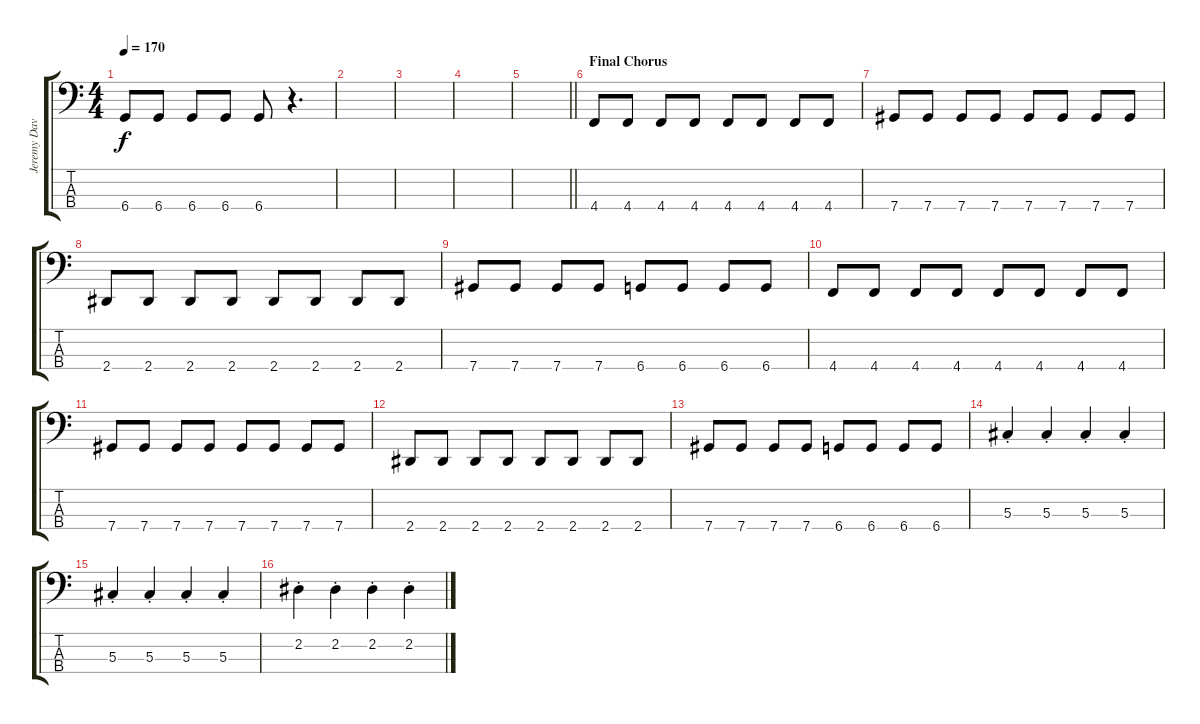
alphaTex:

\track ("Jeremy Davis (Bass)" "Jeremy Dav") {instrument electricbassfinger}
\staff {score tabs}
\tuning (Gb2 Db2 Ab1 Db1) {hide}
\ts (4 4)
\tempo 170
\clef f4
\ks c
6.4.8{dy f} 6.4.8 6.4.8 6.4.8 6.4.8 r.4{d} |
|
|
|
\barLineRight lightlight
|
\section ("" "Final Chorus")
4.4.8 4.4.8 4.4.8 4.4.8 4.4.8 4.4.8 4.4.8 4.4.8 |
7.4.8 7.4.8 7.4.8 7.4.8 7.4.8 7.4.8 7.4.8 7.4.8 |
2.4.8 2.4.8 2.4.8 2.4.8 2.4.8 2.4.8 2.4.8 2.4.8 |
7.4.8 7.4.8 7.4.8 7.4.8 6.4.8 6.4.8 6.4.8 6.4.8 |
4.4.8 4.4.8 4.4.8 4.4.8 4.4.8 4.4.8 4.4.8 4.4.8 |
7.4.8 7.4.8 7.4.8 7.4.8 7.4.8 7.4.8 7.4.8 7.4.8 |
2.4.8 2.4.8 2.4.8 2.4.8 2.4.8 2.4.8 2.4.8 2.4.8 |
7.4.8 7.4.8 7.4.8 7.4.8 6.4.8 6.4.8 6.4.8 6.4.8 |
5.3{st}.4 5.3{st}.4 5.3{st}.4 5.3{st}.4 |
5.3{st}.4 5.3{st}.4 5.3{st}.4 5.3{st}.4 |
2.2{st}.4 2.2{st}.4 2.2{st}.4 2.2{st}.4
